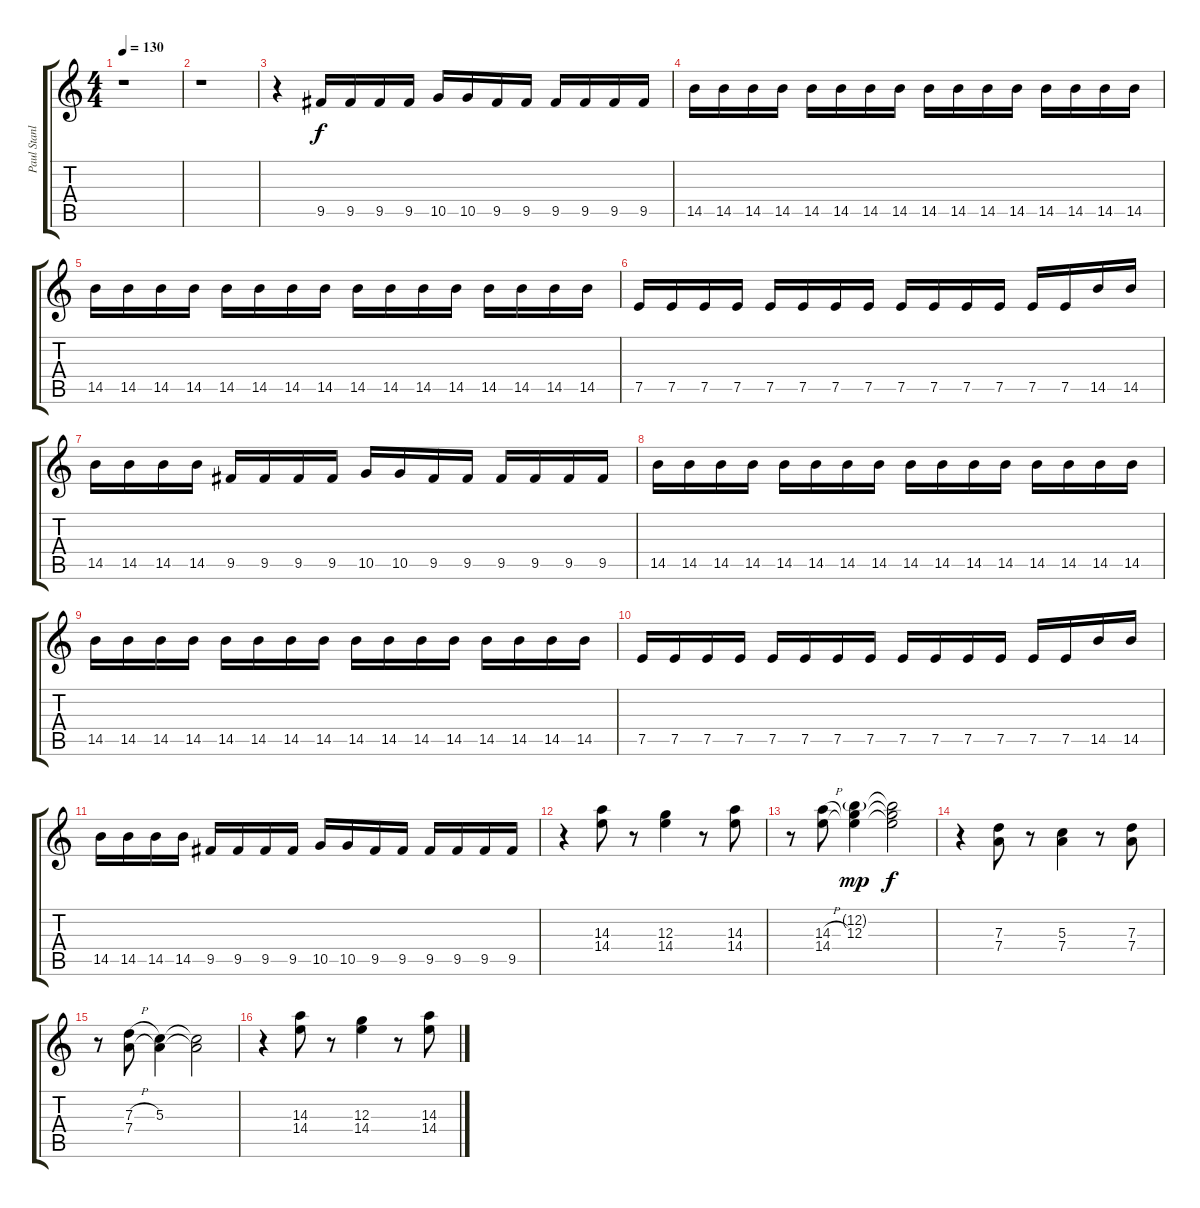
\track ("Paul Stanley" "Paul Stanl") {instrument overdrivenguitar}
\staff {score tabs}
\tuning (E4 B3 G3 D3 A2 E2) {hide}
\ts (4 4)
\tempo 130
\clef g2
\ks c
r.1{dy f} |
r.1 |
r.4 9.5.16 9.5.16 9.5.16 9.5.16 10.5.16 10.5.16 9.5.16 9.5.16 9.5.16 9.5.16 9.5.16 9.5.16 |
14.5.16 14.5.16 14.5.16 14.5.16 14.5.16 14.5.16 14.5.16 14.5.16 14.5.16 14.5.16 14.5.16 14.5.16 14.5.16 14.5.16 14.5.16 14.5.16 |
14.5.16 14.5.16 14.5.16 14.5.16 14.5.16 14.5.16 14.5.16 14.5.16 14.5.16 14.5.16 14.5.16 14.5.16 14.5.16 14.5.16 14.5.16 14.5.16 |
7.5.16 7.5.16 7.5.16 7.5.16 7.5.16 7.5.16 7.5.16 7.5.16 7.5.16 7.5.16 7.5.16 7.5.16 7.5.16 7.5.16 14.5.16 14.5.16 |
14.5.16 14.5.16 14.5.16 14.5.16 9.5.16 9.5.16 9.5.16 9.5.16 10.5.16 10.5.16 9.5.16 9.5.16 9.5.16 9.5.16 9.5.16 9.5.16 |
14.5.16 14.5.16 14.5.16 14.5.16 14.5.16 14.5.16 14.5.16 14.5.16 14.5.16 14.5.16 14.5.16 14.5.16 14.5.16 14.5.16 14.5.16 14.5.16 |
14.5.16 14.5.16 14.5.16 14.5.16 14.5.16 14.5.16 14.5.16 14.5.16 14.5.16 14.5.16 14.5.16 14.5.16 14.5.16 14.5.16 14.5.16 14.5.16 |
7.5.16 7.5.16 7.5.16 7.5.16 7.5.16 7.5.16 7.5.16 7.5.16 7.5.16 7.5.16 7.5.16 7.5.16 7.5.16 7.5.16 14.5.16 14.5.16 |
14.5.16 14.5.16 14.5.16 14.5.16 9.5.16 9.5.16 9.5.16 9.5.16 10.5.16 10.5.16 9.5.16 9.5.16 9.5.16 9.5.16 9.5.16 9.5.16 |
r.4 (14.3 14.4).8 r.8 (12.3 14.4).4 r.8 (14.3 14.4).8 |
r.8 (14.3{h} 14.4).8 (12.2{g} 12.3 14.4{t}).4{dy mp} (12.2{t} 12.3{t} 14.4{t}).2{dy f} |
r.4 (7.3 7.4).8 r.8 (5.3 7.4).4 r.8 (7.3 7.4).8 |
r.8 (7.3{h} 7.4).8 (5.3 7.4{t}).4 (5.3{t} 7.4{t}).2 |
r.4 (14.3 14.4).8 r.8 (12.3 14.4).4 r.8 (14.3 14.4).8
